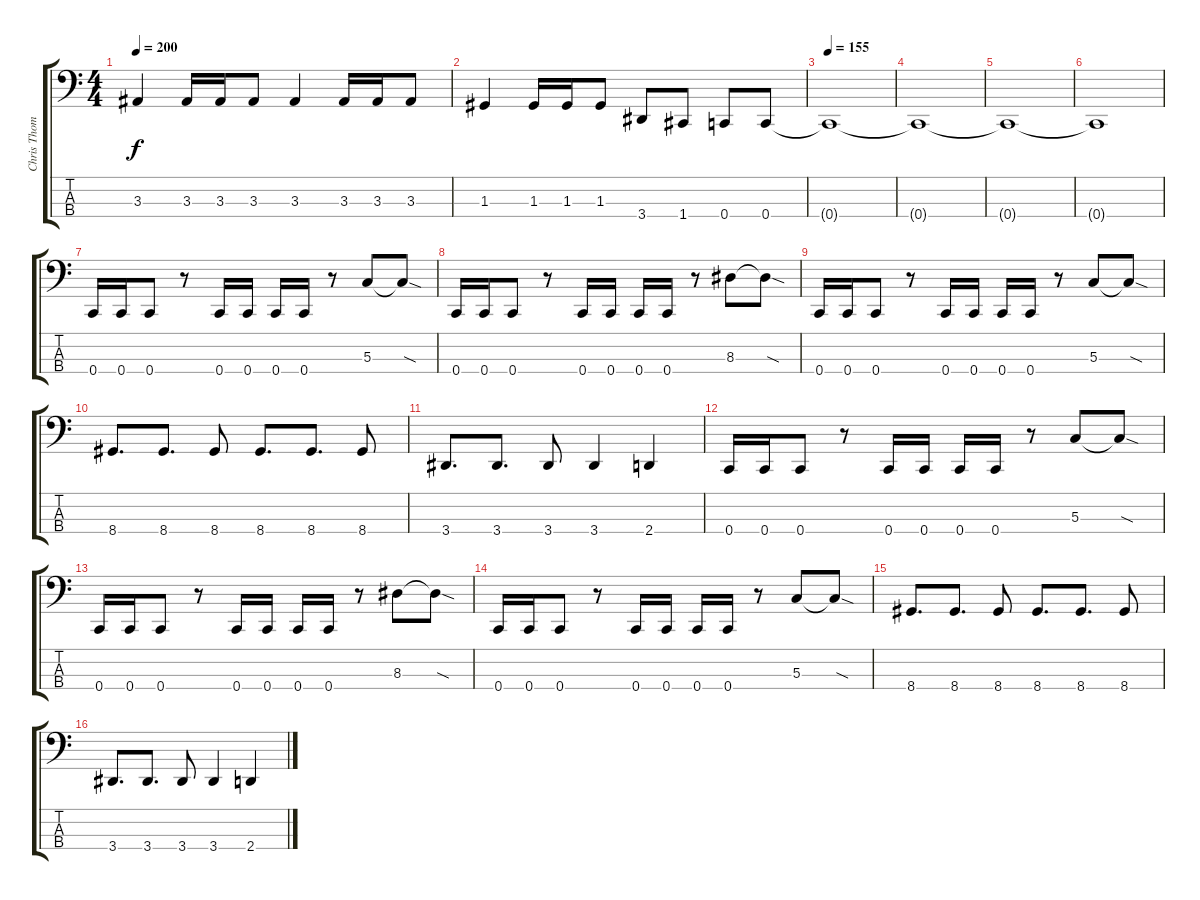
\track ("Chris Thomson" "Chris Thom") {instrument electricbasspick}
\staff {score tabs}
\tuning (F2 C2 G1 C1) {hide}
\ts (4 4)
\tempo 200
\clef f4
\ks c
3.3{t}.4{dy f} 3.3.16 3.3.16 3.3.8 3.3.4 3.3.16 3.3.16 3.3.8 |
1.3.4 1.3.16 1.3.16 1.3.8 3.4.8 1.4.8 0.4.8 0.4.8 |
\tempo 155
0.4{t}.1 |
0.4{t}.1 |
0.4{t}.1 |
0.4{t}.1 |
0.4.16 0.4.16 0.4.8 r.8 0.4.16 0.4.16 0.4.16 0.4.16 r.8 5.3.8 5.3{sod t}.8 |
0.4.16 0.4.16 0.4.8 r.8 0.4.16 0.4.16 0.4.16 0.4.16 r.8 8.3.8 8.3{sod t}.8 |
0.4.16 0.4.16 0.4.8 r.8 0.4.16 0.4.16 0.4.16 0.4.16 r.8 5.3.8 5.3{sod t}.8 |
8.4.8{d} 8.4.8{d} 8.4.8 8.4.8{d} 8.4.8{d} 8.4.8 |
3.4.8{d} 3.4.8{d} 3.4.8 3.4.4 2.4.4 |
0.4.16 0.4.16 0.4.8 r.8 0.4.16 0.4.16 0.4.16 0.4.16 r.8 5.3.8 5.3{sod t}.8 |
0.4.16 0.4.16 0.4.8 r.8 0.4.16 0.4.16 0.4.16 0.4.16 r.8 8.3.8 8.3{sod t}.8 |
0.4.16 0.4.16 0.4.8 r.8 0.4.16 0.4.16 0.4.16 0.4.16 r.8 5.3.8 5.3{sod t}.8 |
8.4.8{d} 8.4.8{d} 8.4.8 8.4.8{d} 8.4.8{d} 8.4.8 |
3.4.8{d} 3.4.8{d} 3.4.8 3.4.4 2.4.4
